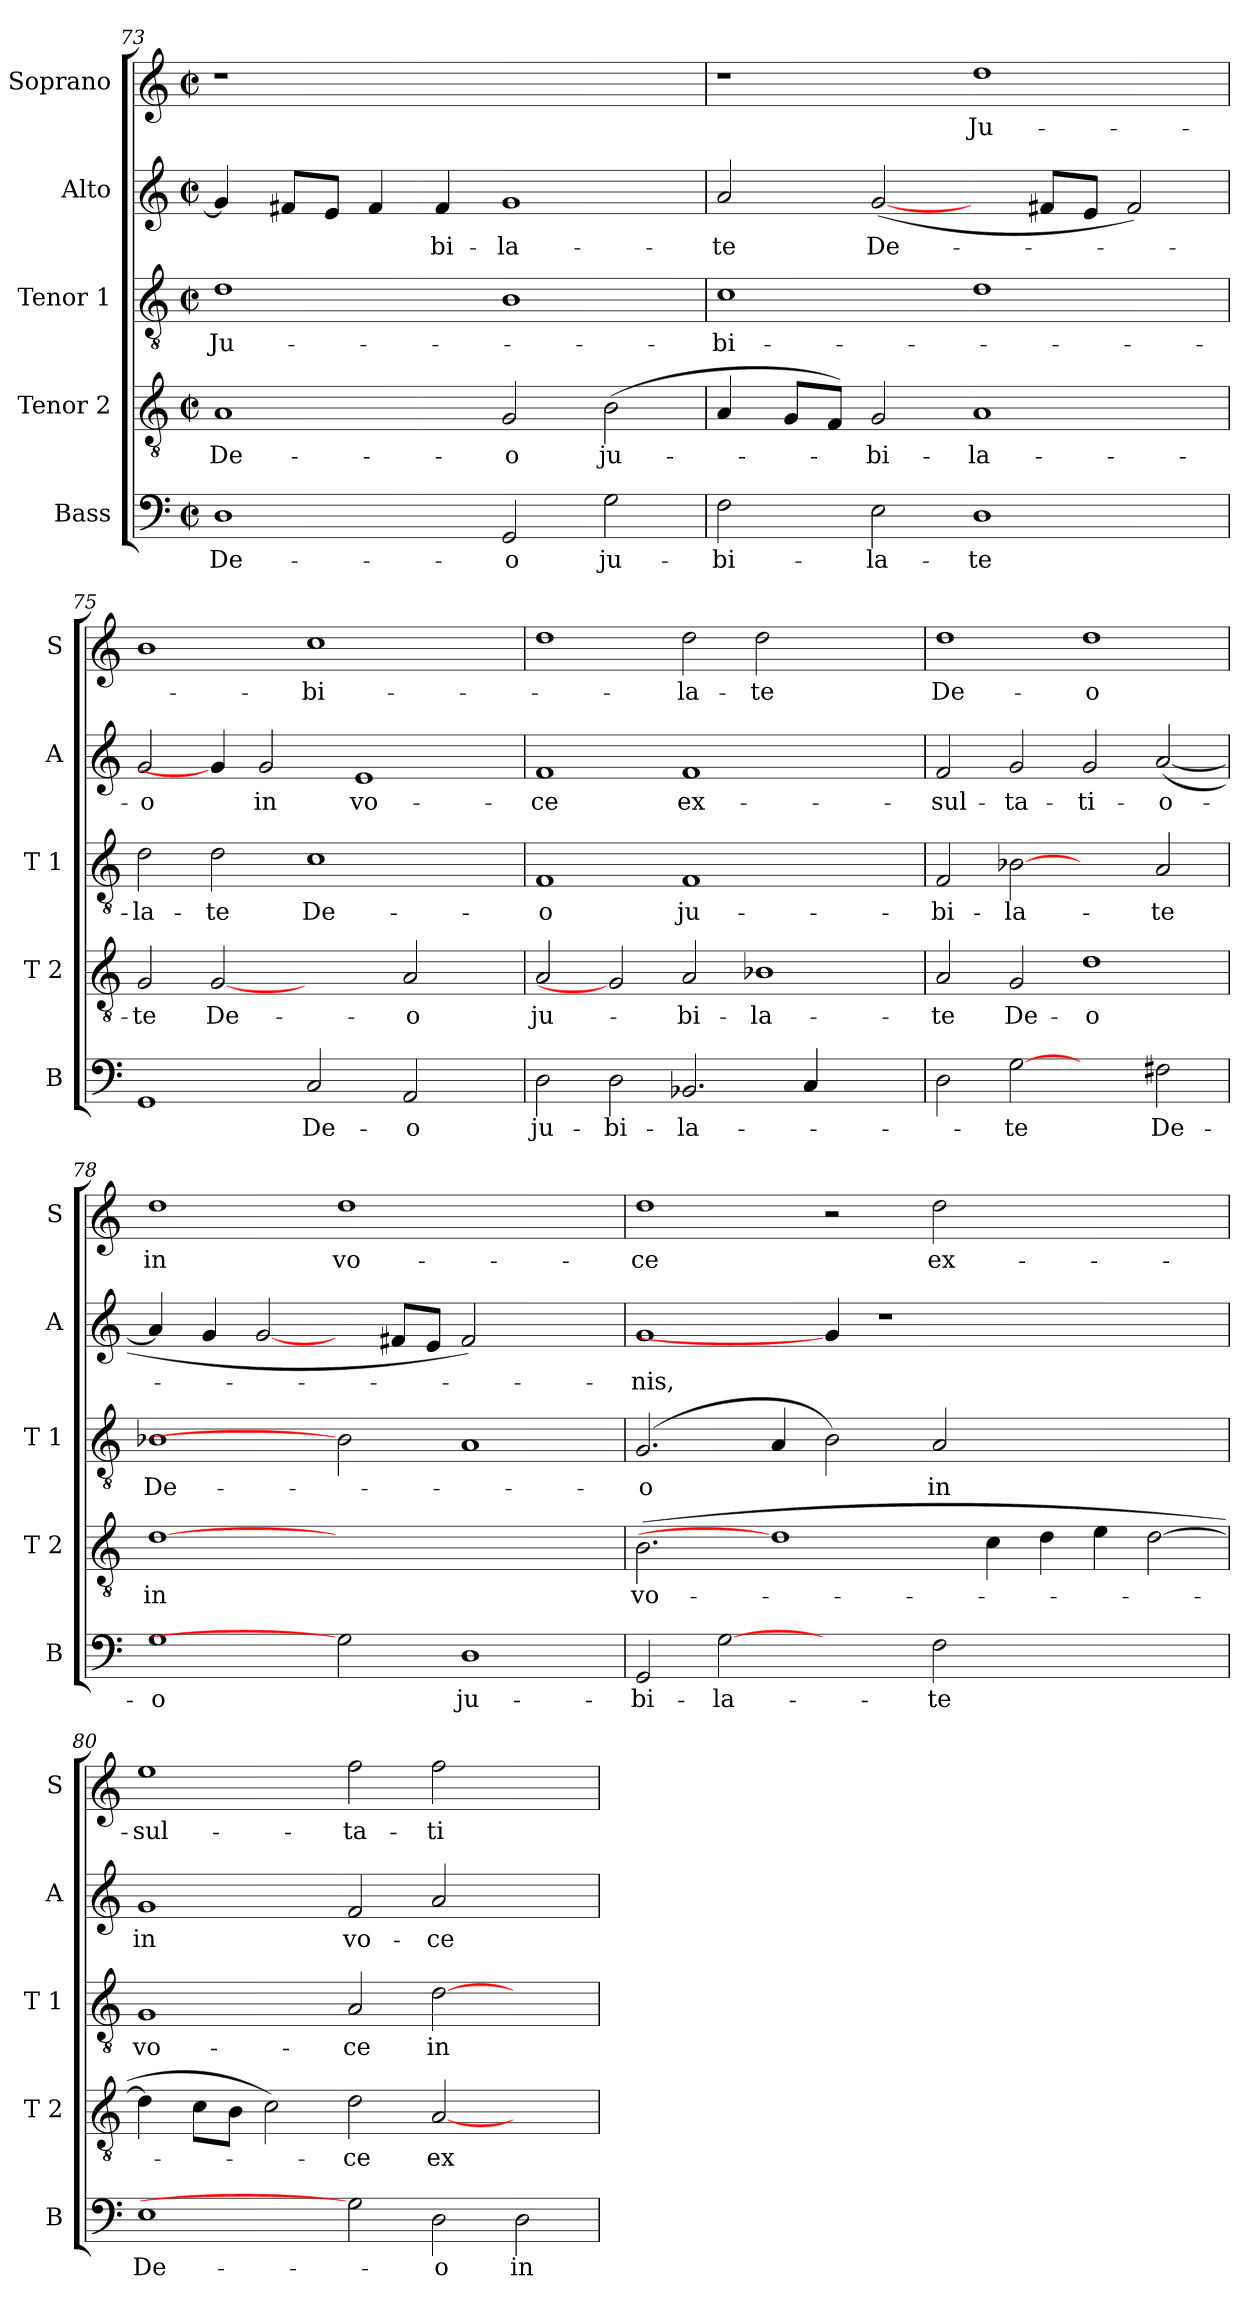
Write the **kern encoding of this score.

**kern	**text	**kern	**text	**kern	**text	**kern	**text	**kern	**text
*part5	*part5	*part4	*part4	*part3	*part3	*part2	*part2	*part1	*part1
*staff5	*staff5	*staff4	*staff4	*staff3	*staff3	*staff2	*staff2	*staff1	*staff1
*I"Bass	*	*I"Tenor 2	*	*I"Tenor 1	*	*I"Alto	*	*I"Soprano	*
*I'B	*	*I'T 2	*	*I'T 1	*	*I'A	*	*I'S	*
*clefF4	*	*clefGv2	*	*clefGv2	*	*clefG2	*	*clefG2	*
*k[]	*	*k[]	*	*k[]	*	*k[]	*	*k[]	*
*C:	*	*C:	*	*C:	*	*C:	*	*C:	*
*M2/2	*	*M2/2	*	*M2/2	*	*M2/2	*	*M2/2	*
*met(c|)	*	*met(c|)	*	*met(c|)	*	*met(c|)	*	*met(c|)	*
=73	=73	=73	=73	=73	=73	=73	=73	=73	=73
!	!LO:LY:b	!	!LO:LY:b	!	!LO:LY:b	!	!	!	!
1D	De-	1A	De-	1d	Ju-	4g/]	.	1r	.
.	.	.	.	.	.	8f#X/L	.	.	.
.	.	.	.	.	.	8e/J	.	.	.
.	.	.	.	.	.	4f#/	.	.	.
!	!	!	!	!	!	!	!LO:LY:b	!	!
.	.	.	.	.	.	4f#/	-bi-	.	.
!	!LO:LY:b	!	!LO:LY:b	!	!	!	!LO:LY:b	!	!
2GG/	-o	2G/	-o	1B	.	1g	-la-	1ryy	.
!	!LO:LY:b	!	!LO:LY:b	!	!	!	!	!	!
2G\	ju-	(>2B\	ju-	.	.	.	.	.	.
=74	=74	=74	=74	=74	=74	=74	=74	=74	=74
!	!LO:LY:b	!	!	!	!LO:LY:b	!	!LO:LY:b	!	!
2F\	-bi-	4A/	.	1c	-bi-	2a/	-te	1r	.
.	.	8G/L	.	.	.	.	.	.	.
.	.	8F/J)	.	.	.	.	.	.	.
!	!LO:LY:b	!	!LO:LY:b	!	!	!	!LO:LY:b	!	!
2E\	-la-	2G/	-bi-	.	.	(<[2g/	De-	.	.
!	!LO:LY:b	!	!LO:LY:b	!	!	!	!	!	!LO:LY:b
1D	-te	1A	-la-	1d	.	4ryy	.	1dd	Ju-
.	.	.	.	.	.	8f#X/L	.	.	.
.	.	.	.	.	.	8e/J	.	.	.
.	.	.	.	.	.	2f#/)	.	.	.
=75	=75	=75	=75	=75	=75	=75	=75	=75	=75
!	!	!	!LO:LY:b	!	!LO:LY:b	!	!LO:LY:b	!	!
1GG	.	2G/	-te	2d\	-la-	2g/	-o	1b	.
!	!	!	!LO:LY:b	!	!LO:LY:b	!	!	!	!
.	.	[2G	De-	2d\	-te	4g/]	.	.	.
!	!	!	!	!	!	!	!LO:LY:b	!	!
.	.	.	.	.	.	2g/	in	.	.
!	!LO:LY:b	!	!	!	!LO:LY:b	!	!	!	!LO:LY:b
2C/	De-	2ryy	.	1c	De-	.	.	1cc	-bi-
!	!	!	!	!	!	!	!LO:LY:b	!	!
.	.	.	.	.	.	1e	vo-	.	.
!	!LO:LY:b	!	!LO:LY:b	!	!	!	!	!	!
2AA/	-o	2A/	-o	.	.	.	.	.	.
4ryy	.	4ryy	.	4ryy	.	.	.	4ryy	.
!!LO:LB:g=z
=76	=76	=76	=76	=76	=76	=76	=76	=76	=76
!	!LO:LY:b	!	!LO:LY:b	!	!LO:LY:b	!	!LO:LY:b	!	!
2D\	ju-	2A/	ju-	1F	-o	1f	-ce	1dd	.
!	!LO:LY:b	!	!	!	!	!	!	!	!
2D\	-bi-	2G]	.	.	.	.	.	.	.
!	!LO:LY:b	!	!LO:LY:b	!	!LO:LY:b	!	!LO:LY:b	!	!LO:LY:b
2.BB-X/	-la-	2A/	-bi-	1F	ju-	1f	ex-	2dd\	-la-
!	!	!	!LO:LY:b	!	!	!	!	!	!LO:LY:b
.	.	1B-X	-la-	.	.	.	.	2dd\	-te
4C/	.	.	.	.	.	.	.	.	.
2ryy	.	.	.	2ryy	.	2ryy	.	2ryy	.
=77	=77	=77	=77	=77	=77	=77	=77	=77	=77
!	!	!	!LO:LY:b	!	!LO:LY:b	!	!LO:LY:b	!	!LO:LY:b
2D\	.	2A/	-te	2F/	-bi-	2f/	-sul-	1dd	De-
!	!LO:LY:b	!	!LO:LY:b	!	!LO:LY:b	!	!LO:LY:b	!	!
[2G	-te	2G/	De-	[2B-X	-la-	2g/	-ta-	.	.
!	!	!	!LO:LY:b	!	!	!	!LO:LY:b	!	!LO:LY:b
2ryy	.	1d	-o	2ryy	.	2g/	-ti-	1dd	-o
!	!LO:LY:b	!	!	!	!LO:LY:b	!	!LO:LY:b	!	!
2F#X\	De-	.	.	2A/	-te	(<[2a/	-o-	.	.
=78	=78	=78	=78	=78	=78	=78	=78	=78	=78
!	!LO:LY:b	!	!LO:LY:b	!	!LO:LY:b	!	!	!	!LO:LY:b
1G	-o	[1d	in	1B-X	De-	4a/]	.	1dd	in
.	.	.	.	.	.	4g/	.	.	.
.	.	.	.	.	.	[2g/	.	.	.
!	!	!	!	!	!	!	!	!	!LO:LY:b
2G]	.	1.ryy	.	2B-]	.	4ryy	.	1dd	vo-
.	.	.	.	.	.	8f#X/L	.	.	.
.	.	.	.	.	.	8e/J	.	.	.
!	!LO:LY:b	!	!	!	!	!	!	!	!
1D	ju-	.	.	1A	.	2f#/)	.	.	.
.	.	.	.	.	.	2ryy	.	2ryy	.
=79	=79	=79	=79	=79	=79	=79	=79	=79	=79
!	!LO:LY:b	!	!LO:LY:b	!	!LO:LY:b	!	!LO:LY:b	!	!LO:LY:b
2GG/	-bi-	(>2.B\	vo-	(2.G/	-o	1g	-nis,	1dd	-ce
!	!LO:LY:b	!	!	!	!	!	!	!	!
[2G	-la-	.	.	.	.	.	.	.	.
.	.	1d]	.	4A/	.	.	.	.	.
2ryy	.	.	.	2B\)	.	4g/]	.	2r	.
.	.	.	.	.	.	1r	.	.	.
!	!LO:LY:b	!	!	!	!LO:LY:b	!	!	!	!LO:LY:b
2F\	-te	.	.	2A/	in	.	.	2dd\	ex-
.	.	4c\	.	.	.	.	.	.	.
1ryy	.	4d\	.	1ryy	.	.	.	1ryy	.
.	.	4e\	.	.	.	2.ryy	.	.	.
.	.	[2d\	.	.	.	.	.	.	.
!!LO:LB:g=z
=80	=80	=80	=80	=80	=80	=80	=80	=80	=80
!	!LO:LY:b	!	!	!	!LO:LY:b	!	!LO:LY:b	!	!LO:LY:b
1E	De-	4d\]	.	1G	vo-	1g	in	1ee	-sul-
.	.	8c\L	.	.	.	.	.	.	.
.	.	8B\J	.	.	.	.	.	.	.
.	.	2c\)	.	.	.	.	.	.	.
!	!	!	!LO:LY:b	!	!LO:LY:b	!	!LO:LY:b	!	!LO:LY:b
2G]	.	2d\	-ce	2A/	-ce	2f/	vo-	2ff\	-ta-
!	!LO:LY:b	!	!LO:LY:b	!	!LO:LY:b	!	!LO:LY:b	!	!LO:LY:b
2D\	-o	[2A/	ex-	[2d\	in	2a/	-ce	2ff\	-ti-
!	!LO:LY:b	!	!	!	!	!	!	!	!
2D\	in	2ryy	.	2ryy	.	2ryy	.	2ryy	.
=	=	=	=	=	=	=	=	=	=
*-	*-	*-	*-	*-	*-	*-	*-	*-	*-
